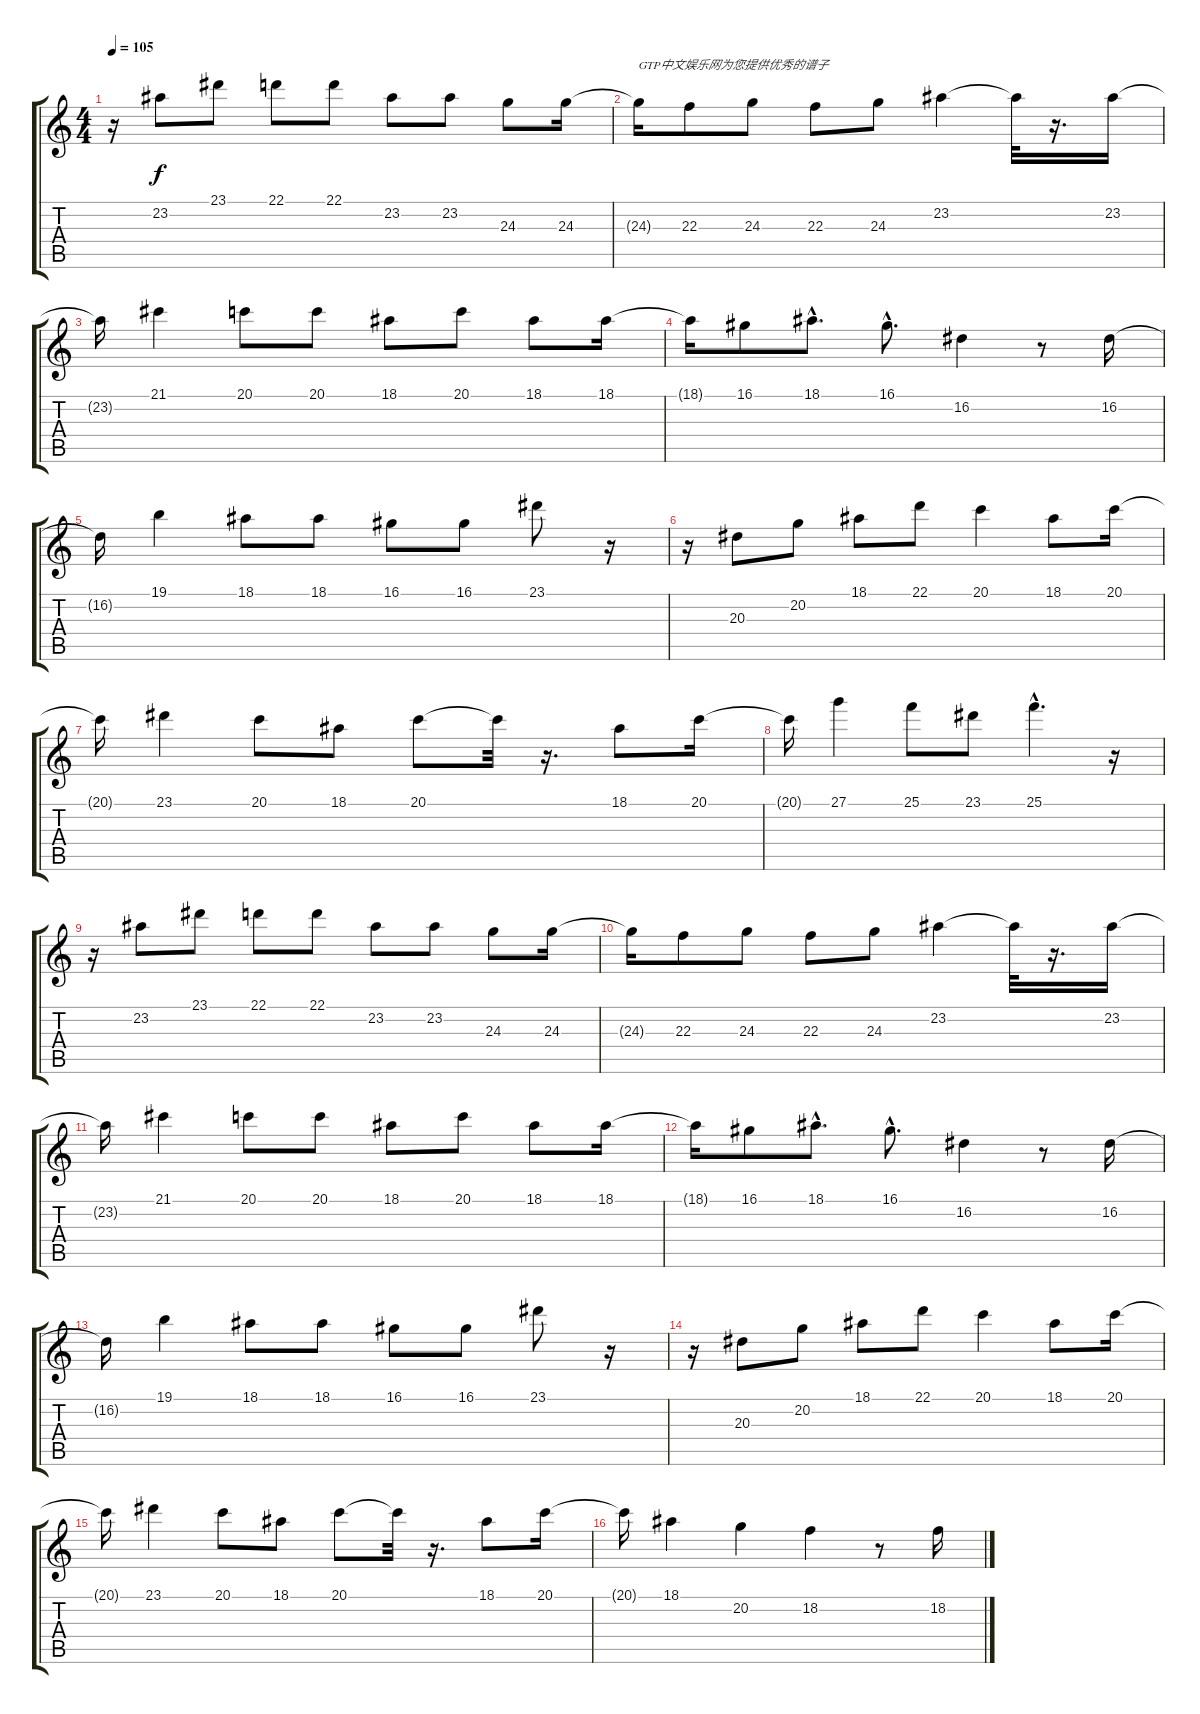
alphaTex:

\track "" {instrument lead1square}
\staff {score tabs}
\tuning (E4 B3 G3 D3 A2 E2) {hide}
\ts (4 4)
\tempo 105
\clef g2
\ks c
r.16{dy f instrument lead1square} 23.2.8 23.1.8 22.1.8 22.1.8 23.2.8 23.2.8 24.3.8 24.3.16 |
24.3{t}.16{txt "GTP中文娱乐网为您提供优秀的谱子"} 22.3.8 24.3.8 22.3.8 24.3.8 23.2.4 23.2{t}.32 r.16{d} 23.2.16 |
23.2{t}.16 21.1.4 20.1.8 20.1.8 18.1.8 20.1.8 18.1.8 18.1.16 |
18.1{t}.16 16.1.8 18.1{hac}.8{d} 16.1{hac}.8{d} 16.2.4 r.8 16.2.16 |
16.2{t}.16 19.1.4 18.1.8 18.1.8 16.1.8 16.1.8 23.1.8 r.16 |
r.16 20.3.8 20.2.8 18.1.8 22.1.8 20.1.4 18.1.8 20.1.16 |
20.1{t}.16 23.1.4 20.1.8 18.1.8 20.1.8 20.1{t}.32 r.16{d} 18.1.8 20.1.16 |
20.1{t}.16 27.1.4 25.1.8 23.1.8 25.1{hac}.4{d} r.16 |
r.16 23.2.8 23.1.8 22.1.8 22.1.8 23.2.8 23.2.8 24.3.8 24.3.16 |
24.3{t}.16 22.3.8 24.3.8 22.3.8 24.3.8 23.2.4 23.2{t}.32 r.16{d} 23.2.16 |
23.2{t}.16 21.1.4 20.1.8 20.1.8 18.1.8 20.1.8 18.1.8 18.1.16 |
18.1{t}.16 16.1.8 18.1{hac}.8{d} 16.1{hac}.8{d} 16.2.4 r.8 16.2.16 |
16.2{t}.16 19.1.4 18.1.8 18.1.8 16.1.8 16.1.8 23.1.8 r.16 |
r.16 20.3.8 20.2.8 18.1.8 22.1.8 20.1.4 18.1.8 20.1.16 |
20.1{t}.16 23.1.4 20.1.8 18.1.8 20.1.8 20.1{t}.32 r.16{d} 18.1.8 20.1.16 |
20.1{t}.16 18.1.4 20.2.4 18.2.4 r.8 18.2.16
